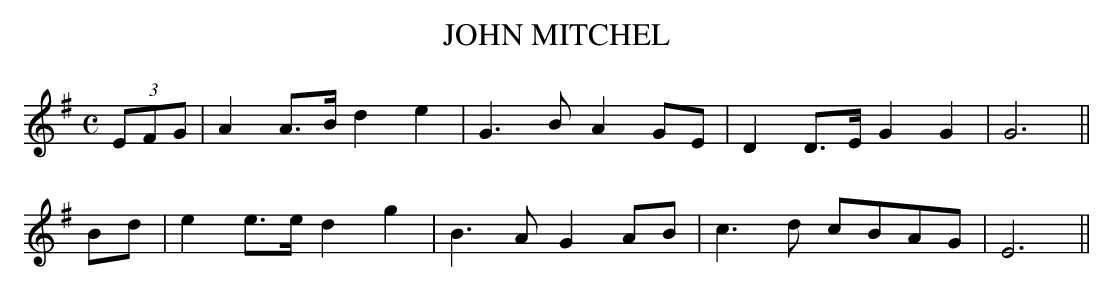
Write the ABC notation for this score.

X:1
T:JOHN MITCHEL
Y:"moderate"
M:C
L:1/8
K:G
(3EFG|A2A>B d2e2|G3B A2GE|D2D>E G2G2|G6||
Bd|e2e>e d2g2|B3A G2AB|c3d cBAG|E6||
